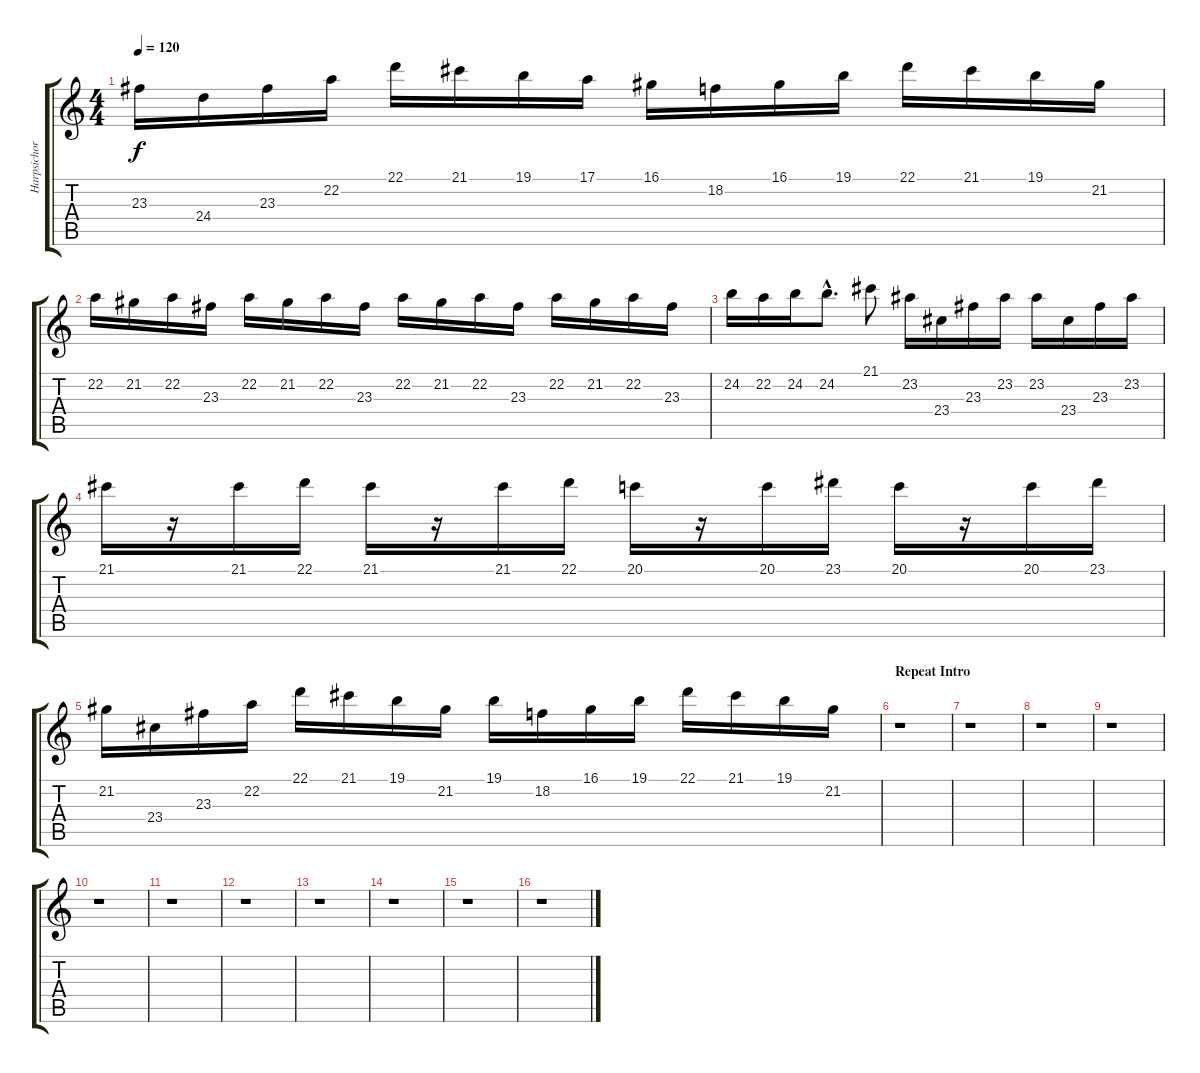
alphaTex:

\track ("Harpsichord" "Harpsichor") {instrument harpsichord}
\staff {score tabs}
\tuning (E4 B3 G3 D3 A2 E2) {hide}
\ts (4 4)
\tempo 120
\clef g2
\ks c
23.3.16{dy f} 24.4.16 23.3.16 22.2.16 22.1.16 21.1.16 19.1.16 17.1.16 16.1.16 18.2.16 16.1.16 19.1.16 22.1.16 21.1.16 19.1.16 21.2.16 |
22.2.16 21.2.16 22.2.16 23.3.16 22.2.16 21.2.16 22.2.16 23.3.16 22.2.16 21.2.16 22.2.16 23.3.16 22.2.16 21.2.16 22.2.16 23.3.16 |
24.2.16 22.2.16 24.2.16 24.2{hac}.8{d} 21.1.8 23.2.16 23.4.16 23.3.16 23.2.16 23.2.16 23.4.16 23.3.16 23.2.16 |
21.1.16 r.16 21.1.16 22.1.16 21.1.16 r.16 21.1.16 22.1.16 20.1.16 r.16 20.1.16 23.1.16 20.1.16 r.16 20.1.16 23.1.16 |
21.2.16 23.4.16 23.3.16 22.2.16 22.1.16 21.1.16 19.1.16 21.2.16 19.1.16 18.2.16 16.1.16 19.1.16 22.1.16 21.1.16 19.1.16 21.2.16 |
\section ("" "Repeat Intro")
r.1 |
r.1 |
r.1 |
r.1 |
r.1 |
r.1 |
r.1 |
r.1 |
r.1 |
r.1 |
r.1
